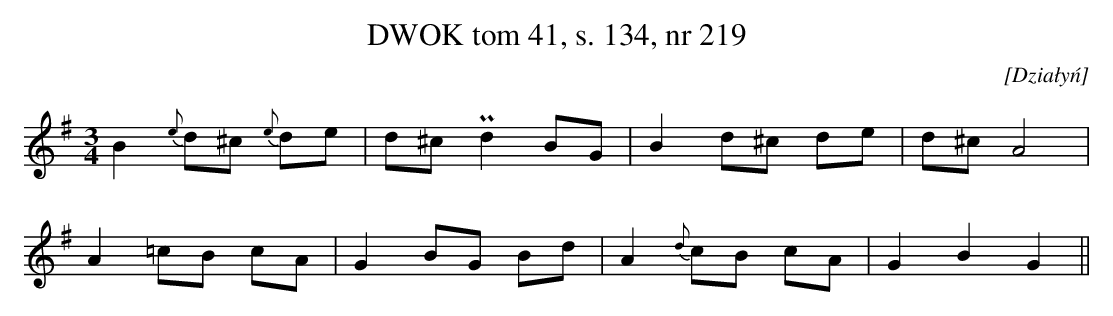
X:1
T:DWOK tom 41, s. 134, nr 219
O:[Działyń]
L:1/16
M:3/4
K:G
B4 {e }d2^c2 {e }d2e2|d2^c2 Pd4 B2G2|B4 d2^c2 d2e2|d2^c2 A8|
A4 =c2B2 c2A2|G4 B2G2 B2d2|A4 {d }c2B2 c2A2|G4 B4 G4||
